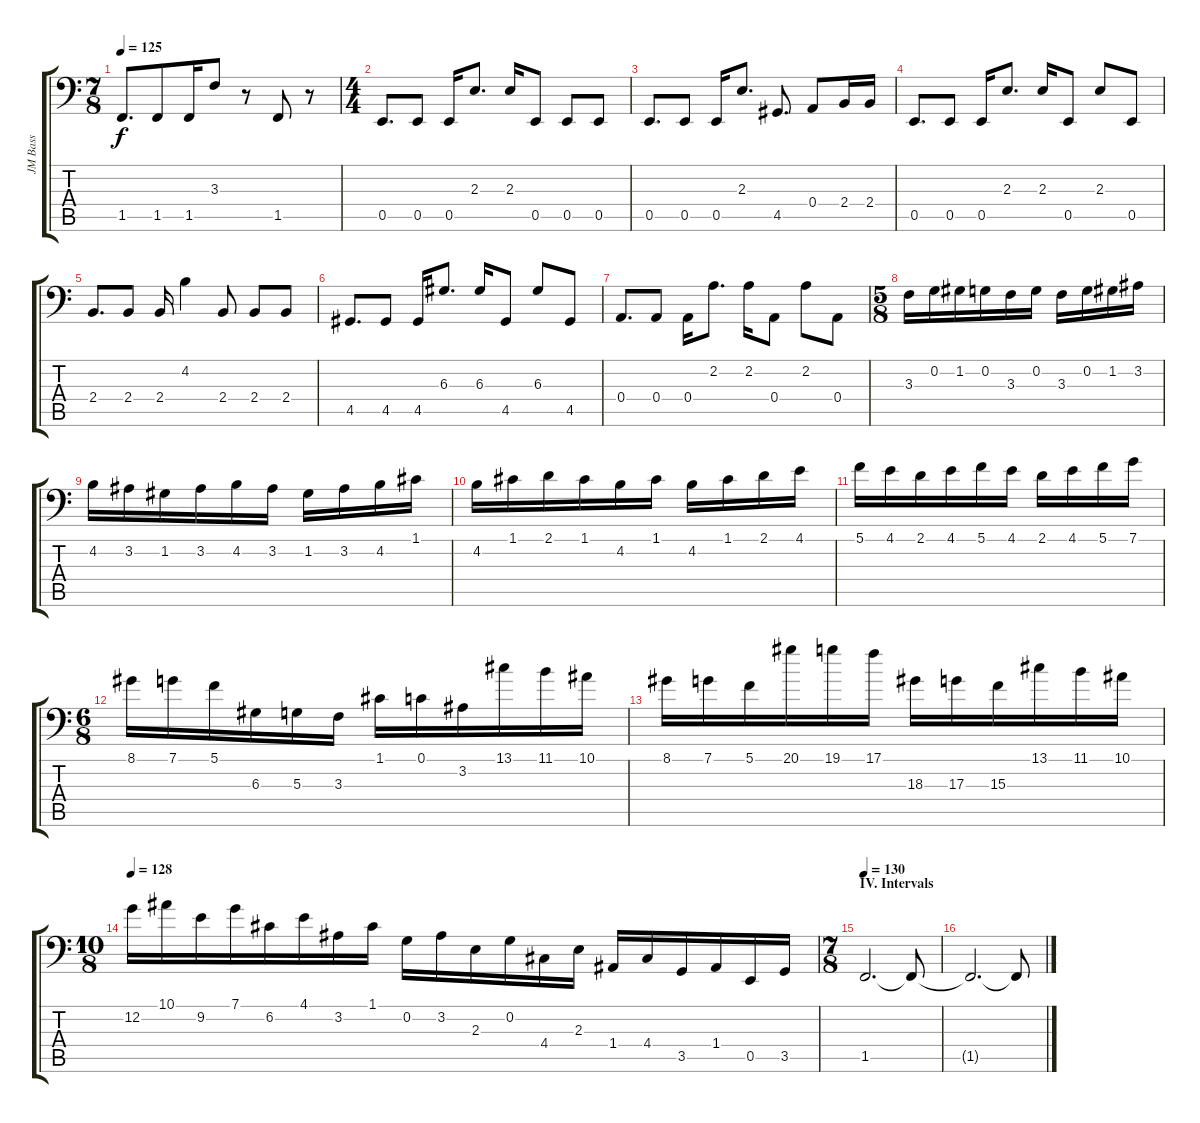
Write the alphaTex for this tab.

\track ("JM Bass" "JM Bass") {instrument electricbassfinger}
\staff {score tabs}
\tuning (C3 G2 D2 A1 E1 B0) {hide}
\ts (7 8)
\tempo 125
\clef f4
\ks c
1.5.8{d dy f} 1.5.8 1.5.16 3.3.8 r.8 1.5.8 r.8 |
\ts (4 4)
0.5.8{d} 0.5.8 0.5.16 2.3.8{d} 2.3.16 0.5.8 0.5.8 0.5.8 |
0.5.8{d} 0.5.8 0.5.16 2.3.8{d} 4.5.8{d} 0.4.8 2.4.16 2.4.16 |
0.5.8{d} 0.5.8 0.5.16 2.3.8{d} 2.3.16 0.5.8 2.3.8 0.5.8 |
2.4.8{d} 2.4.8 2.4.16 4.2.4 2.4.8 2.4.8 2.4.8 |
4.5.8{d} 4.5.8 4.5.16 6.3.8{d} 6.3.16 4.5.8 6.3.8 4.5.8 |
0.4.8{d} 0.4.8 0.4.16 2.2.8{d} 2.2.16 0.4.8 2.2.8 0.4.8 |
\ts (5 8)
3.3.16 0.2.16 1.2.16 0.2.16 3.3.16 0.2.16 3.3.16 0.2.16 1.2.16 3.2.16 |
4.2.16 3.2.16 1.2.16 3.2.16 4.2.16 3.2.16 1.2.16 3.2.16 4.2.16 1.1.16 |
4.2.16 1.1.16 2.1.16 1.1.16 4.2.16 1.1.16 4.2.16 1.1.16 2.1.16 4.1.16 |
5.1.16 4.1.16 2.1.16 4.1.16 5.1.16 4.1.16 2.1.16 4.1.16 5.1.16 7.1.16 |
\ts (6 8)
8.1.16 7.1.16 5.1.16 6.3.16 5.3.16 3.3.16 1.1.16 0.1.16 3.2.16 13.1.16 11.1.16 10.1.16 |
8.1.16 7.1.16 5.1.16 20.1.16 19.1.16 17.1.16 18.3.16 17.3.16 15.3.16 13.1.16 11.1.16 10.1.16 |
\ts (10 8)
\tempo 128
12.2.16 10.1.16 9.2.16 7.1.16 6.2.16 4.1.16 3.2.16 1.1.16 0.2.16 3.2.16 2.3.16 0.2.16 4.4.16 2.3.16 1.4.16 4.4.16 3.5.16 1.4.16 0.5.16 3.5.16 |
\ts (7 8)
\section ("" "IV. Intervals")
\tempo 130
1.5.2{d} 1.5{t}.8 |
1.5{t}.2{d} 1.5{t}.8
